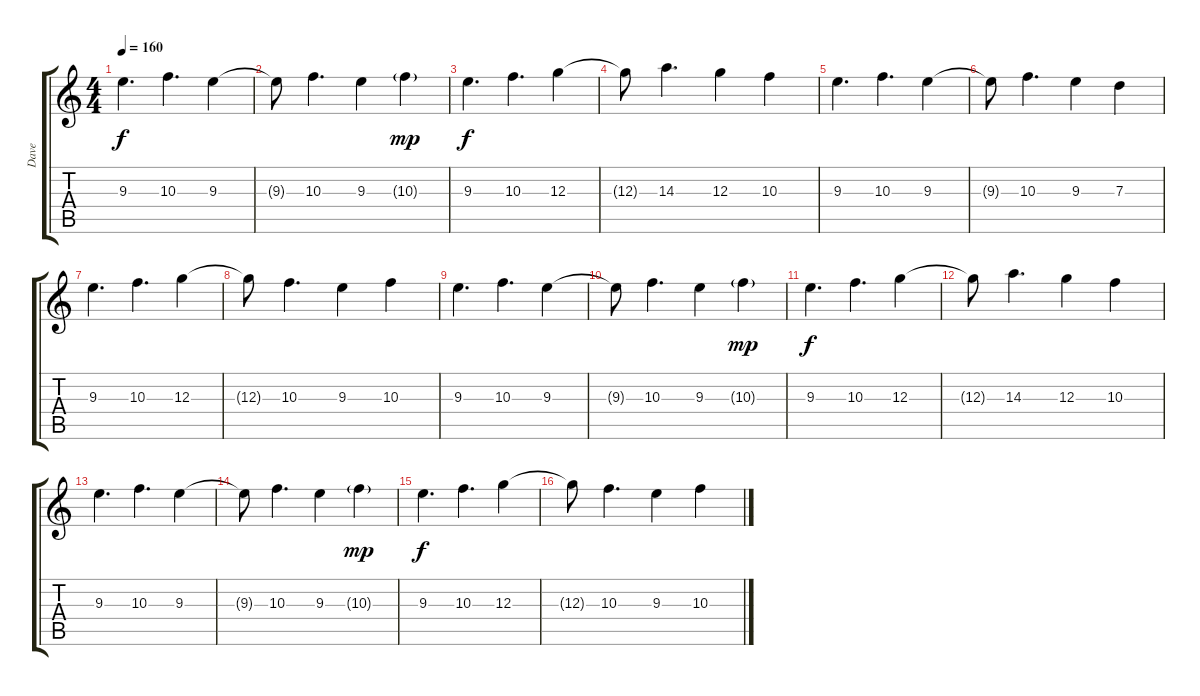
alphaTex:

\track ("Dave" "Dave") {instrument overdrivenguitar}
\staff {score tabs}
\tuning (E4 B3 G3 D3 A2 E2) {hide}
\ts (4 4)
\tempo 160
\clef g2
\ks c
9.3.4{d dy f} 10.3.4{d} 9.3.4 |
9.3{t}.8 10.3.4{d} 9.3.4 10.3{g}.4{dy mp} |
9.3.4{d dy f} 10.3.4{d} 12.3.4 |
12.3{t}.8 14.3.4{d} 12.3.4 10.3.4 |
9.3.4{d} 10.3.4{d} 9.3.4 |
9.3{t}.8 10.3.4{d} 9.3.4 7.3.4 |
9.3.4{d} 10.3.4{d} 12.3.4 |
12.3{t}.8 10.3.4{d} 9.3.4 10.3.4 |
9.3.4{d} 10.3.4{d} 9.3.4 |
9.3{t}.8 10.3.4{d} 9.3.4 10.3{g}.4{dy mp} |
9.3.4{d dy f} 10.3.4{d} 12.3.4 |
12.3{t}.8 14.3.4{d} 12.3.4 10.3.4 |
9.3.4{d} 10.3.4{d} 9.3.4 |
9.3{t}.8 10.3.4{d} 9.3.4 10.3{g}.4{dy mp} |
9.3.4{d dy f} 10.3.4{d} 12.3.4 |
12.3{t}.8 10.3.4{d} 9.3.4 10.3.4
